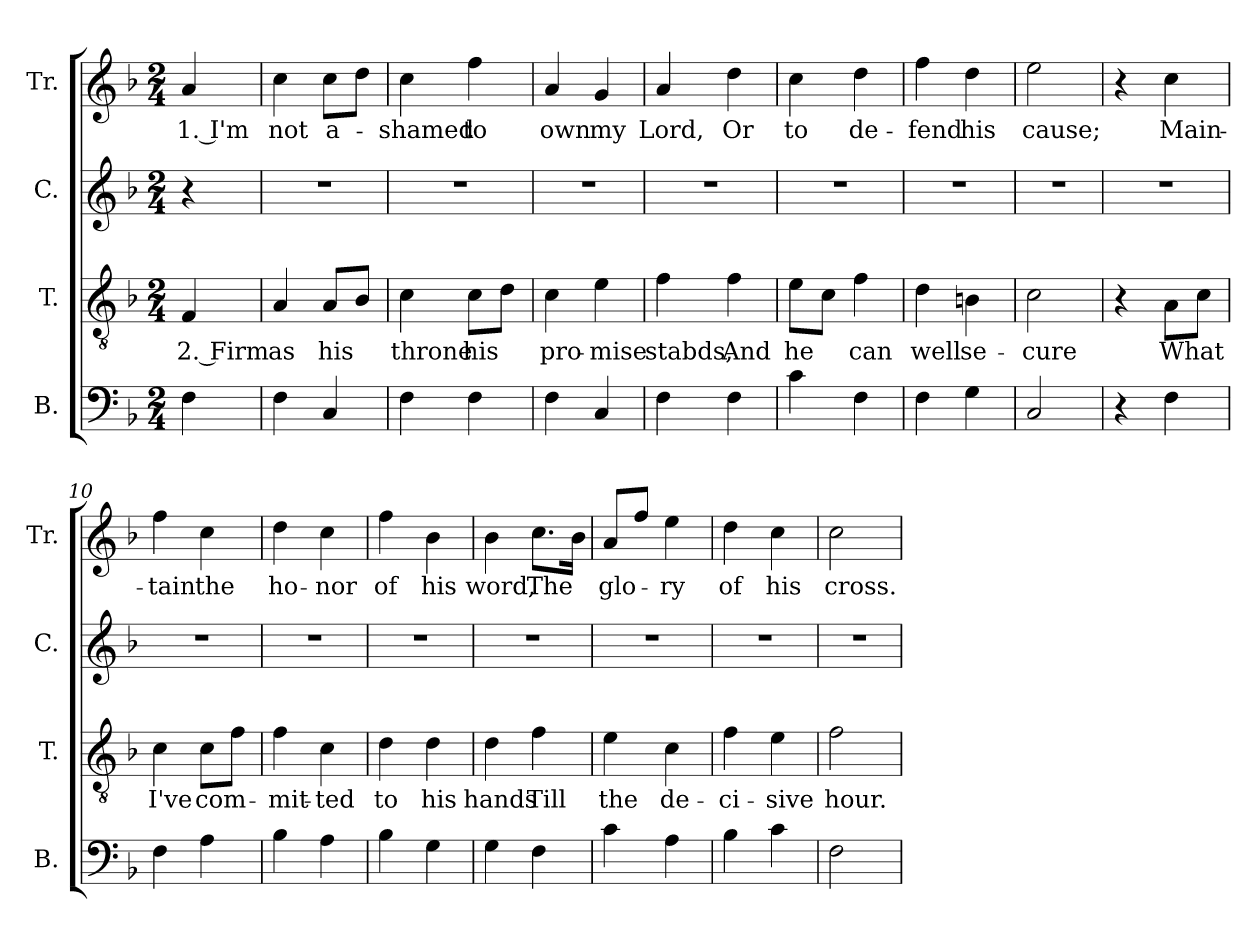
**kern	**kern	**text	**kern	**kern	**text
*part4	*part3	*part3	*part2	*part1	*part1
*staff4	*staff3	*staff3	*staff2	*staff1	*staff1
*I"B.	*I"T.	*	*I"C.	*I"Tr.	*
*I'B.	*I'T.	*	*I'C.	*I'Tr.	*
*clefF4	*clefGv2	*	*clefG2	*clefG2	*
*k[b-]	*k[b-]	*	*k[b-]	*k[b-]	*
*M2/4	*M2/4	*	*M2/4	*M2/4	*
*MM120	*MM120	*	*MM120	*MM120	*
=1	=1	=1	=1	=1	=1
4F\	4F/	2. Firm	4r	4a/	1. I'm
=2	=2	=2	=2	=2	=2
4F\	4A/	as	2r	4cc\	not
4C/	8A/L	his	.	8cc\L	a-
.	8B-/J	.	.	8dd\J	.
=3	=3	=3	=3	=3	=3
4F\	4c\	throne	2r	4cc\	-shamed
4F\	8c\L	his	.	4ff\	to
.	8d\J	.	.	.	.
=4	=4	=4	=4	=4	=4
4F\	4c\	pro-	2r	4a/	own
4C/	4e\	-mise	.	4g/	my
=5	=5	=5	=5	=5	=5
4F\	4f\	stabds,	2r	4a/	Lord,
4F\	4f\	And	.	4dd\	Or
=6	=6	=6	=6	=6	=6
4c\	8e\L	he	2r	4cc\	to
.	8c\J	.	.	.	.
4F\	4f\	can	.	4dd\	de-
=7	=7	=7	=7	=7	=7
4F\	4d\	well	2r	4ff\	-fend
4G\	4Bn\	se-	.	4dd\	his
=8	=8	=8	=8	=8	=8
2C/	2c\	-cure	2r	2ee\	cause;
=9	=9	=9	=9	=9	=9
4r	4r	.	2r	4r	.
4F\	8A\L	What	.	4cc\	Main-
.	8c\J	.	.	.	.
=10	=10	=10	=10	=10	=10
4F\	4c\	I've	2r	4ff\	-tain
4A\	8c\L	com-	.	4cc\	the
.	8f\J	.	.	.	.
!!LO:LB:g=z
=11	=11	=11	=11	=11	=11
4B-\	4f\	-mit-	2r	4dd\	ho-
4A\	4c\	-ted	.	4cc\	-nor
=12	=12	=12	=12	=12	=12
4B-\	4d\	to	2r	4ff\	of
4G\	4d\	his	.	4b-\	his
=13	=13	=13	=13	=13	=13
4G\	4d\	hands	2r	4b-\	word,
4F\	4f\	Till	.	8.cc\L	The
.	.	.	.	16b-\Jk	.
=14	=14	=14	=14	=14	=14
4c\	4e\	the	2r	8a/L	glo-
.	.	.	.	8ff/J	.
4A\	4c\	de-	.	4ee\	-ry
=15	=15	=15	=15	=15	=15
4B-\	4f\	-ci-	2r	4dd\	of
4c\	4e\	-sive	.	4cc\	his
=16	=16	=16	=16	=16	=16
2F\	2f\	hour.	2r	2cc\	cross.
=	=	=	=	=	=
*-	*-	*-	*-	*-	*-
